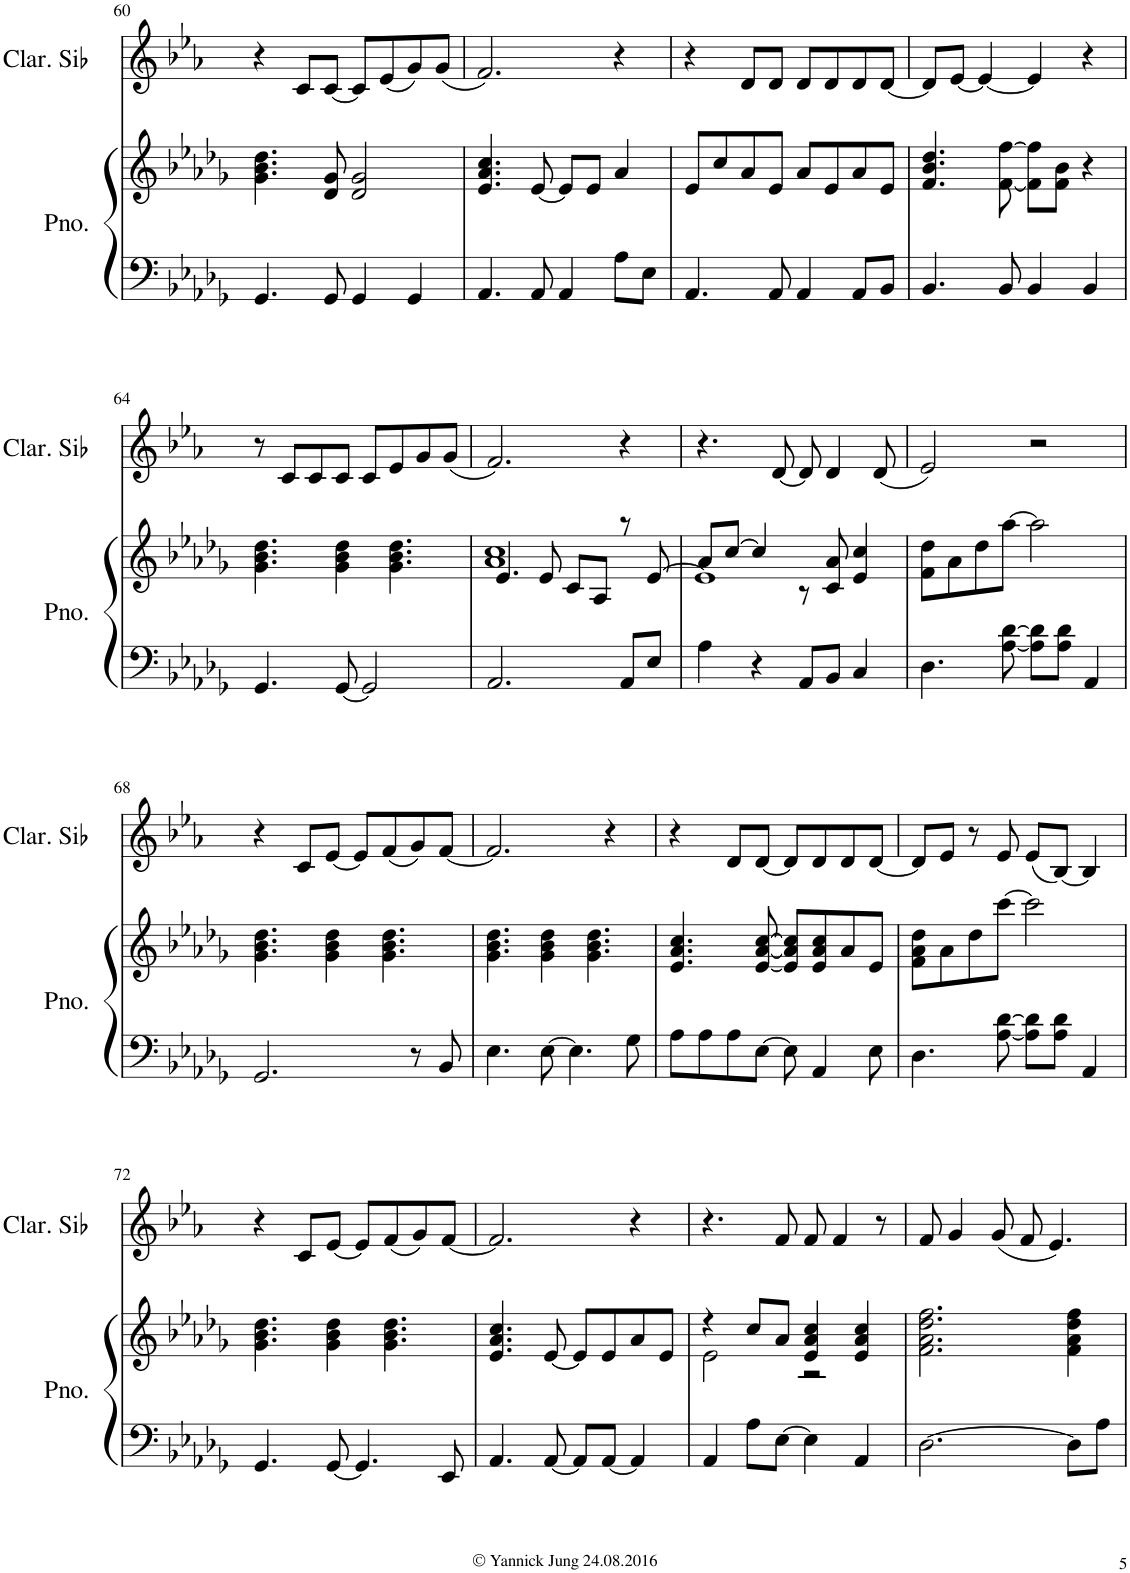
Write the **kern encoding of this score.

**kern	**kern	**kern
*part2	*part2	*part1
*staff3	*staff2	*staff1
*I"Piano	*	*I"Clarinette en Sib
*I'Pno.	*	*I'Clar. Sib
!!LO:PB:g=z
*clefF4	*clefG2	*clefG2
*	*	*Trd1c2
*k[b-e-a-d-g-]	*k[b-e-a-d-g-]	*k[b-e-a-]
*M4/4	*M4/4	*M4/4
=60	=60	=60
4.GG-/	4.g-\ 4.b-\ 4.dd-\	4r
.	.	8c/L
8GG-/	8d-/ 8g-/	[8c/J
4GG-/	2d-/ 2g-/	8c/L]
.	.	(8e-/
4GG-/	.	8g/)
.	.	(8g/J
=61	=61	=61
4.AA-/	4.e-/ 4.a-/ 4.cc/	2.f/)
8AA-/	[8e-/	.
4AA-/	8e-/L]	.
.	8e-/J	.
8A-\L	4a-/	4r
8E-\J	.	.
=62	=62	=62
4.AA-/	8e-/L	4r
.	8cc/	.
.	8a-/	8d/L
8AA-/	8e-/J	8d/J
4AA-/	8a-/L	8d/L
.	8e-/	8d/
8AA-/L	8a-/	8d/
8BB-/J	8e-/J	[8d/J
=63	=63	=63
4.BB-/	4.f/ 4.b-/ 4.dd-/	8d/L]
.	.	[8e-/J
.	.	4e-/_
8BB-/	[8f\ [8ff\	.
4BB-/	8f\] 8ff\]L	4e-/]
.	8f\ 8b-\J	.
4BB-/	4r	4r
!!LO:LB:g=z
=64	=64	=64
4.GG-/	4.g-\ 4.b-\ 4.dd-\	8r
.	.	8c/L
.	.	8c/
[8GG-/	4g-\ 4b-\ 4dd-\	8c/J
2GG-/]	.	8c/L
.	4.g-\ 4.b-\ 4.dd-\	8e-/
.	.	8g/
.	.	(8g/J
=65	=65	=65
*	*^	*
2.AA-/	4.e-/	1a- 1cc	2.f/)
.	8e-/	.	.
.	8c/L	.	.
.	8A-/J	.	.
8AA-/L	8r	.	4r
8E-/J	[8e-/	.	.
=66	=66	=66	=66
4A-\	1e-]	8a-/L	4.r
.	.	[8cc/J	.
4r	.	4cc/]	.
.	.	.	[8d/
8AA-/L	.	8r	8d/]
8BB-/J	.	8c/ 8a-/	4d/
4C/	.	4e-/ 4cc/	.
.	.	.	(8d/
*	*v	*v	*
=67	=67	=67
4.D-\	8f\ 8dd-\L	2e-/)
.	8a-\	.
.	8dd-\	.
[8A-\ [8d-\	[8aa-\J	.
8A-\] 8d-\]L	2aa-\]	2r
8A-\ 8d-\J	.	.
4AA-/	.	.
!!LO:LB:g=z
=68	=68	=68
2.GG-/	4.g-\ 4.b-\ 4.dd-\	4r
.	.	8c/L
.	4g-\ 4b-\ 4dd-\	[8e-/J
.	.	8e-/L]
.	4.g-\ 4.b-\ 4.dd-\	(8f/
8r	.	8g/)
8BB-/	.	[8f/J
=69	=69	=69
4.E-\	4.g-\ 4.b-\ 4.dd-\	2.f/]
[8E-\	4g-\ 4b-\ 4dd-\	.
4.E-\]	.	.
.	4.g-\ 4.b-\ 4.dd-\	.
.	.	4r
8G-\	.	.
=70	=70	=70
8A-\L	4.e-/ 4.a-/ 4.cc/	4r
8A-\	.	.
8A-\	.	8d/L
[8E-\J	[8e-/ [8a-/ [8cc/	[8d/J
8E-\]	8e-/] 8a-/] 8cc/]L	8d/L]
4AA-/	8e-/ 8a-/ 8cc/	8d/
.	8a-/	8d/
8E-\	8e-/J	[8d/J
=71	=71	=71
4.D-\	8f\ 8a-\ 8dd-\L	8d/L]
.	8a-\	8e-/J
.	8dd-\	8r
[8A-\ [8d-\	[8ccc\J	8e-/
8A-\] 8d-\]L	2ccc\]	(8e-/L
8A-\ 8d-\J	.	[8B-/J)
4AA-/	.	4B-/]
!!LO:LB:g=z
=72	=72	=72
4.GG-/	4.g-\ 4.b-\ 4.dd-\	4r
.	.	8c/L
[8GG-/	4g-\ 4b-\ 4dd-\	[8e-/J
4.GG-/]	.	8e-/L]
.	4.g-\ 4.b-\ 4.dd-\	(8f/
.	.	8g/)
8EE-/	.	[8f/J
=73	=73	=73
4.AA-/	4.e-/ 4.a-/ 4.cc/	2.f/]
[8AA-/	[8e-/	.
8AA-/L]	8e-/L]	.
[8AA-/J	8e-/	.
4AA-/]	8a-/	4r
.	8e-/J	.
=74	=74	=74
*	*^	*
4AA-/	4r	2e-\	4.r
8A-\L	8cc/L	.	.
[8E-\J	8a-/J	.	8f/
4E-\]	4e-/ 4a-/ 4cc/	2r	8f/
.	.	.	4f/
4AA-/	4e-/ 4a-/ 4cc/	.	.
.	.	.	8r
*	*v	*v	*
=75	=75	=75
[2.D-\	2.f\ 2.a-\ 2.dd-\ 2.ff\	8f/
.	.	4g/
.	.	(8g/
.	.	8f/
.	.	4.e-/)
8D-\L]	4f\ 4a-\ 4dd-\ 4ff\	.
8A-\J	.	.
=	=	=
*-	*-	*-
